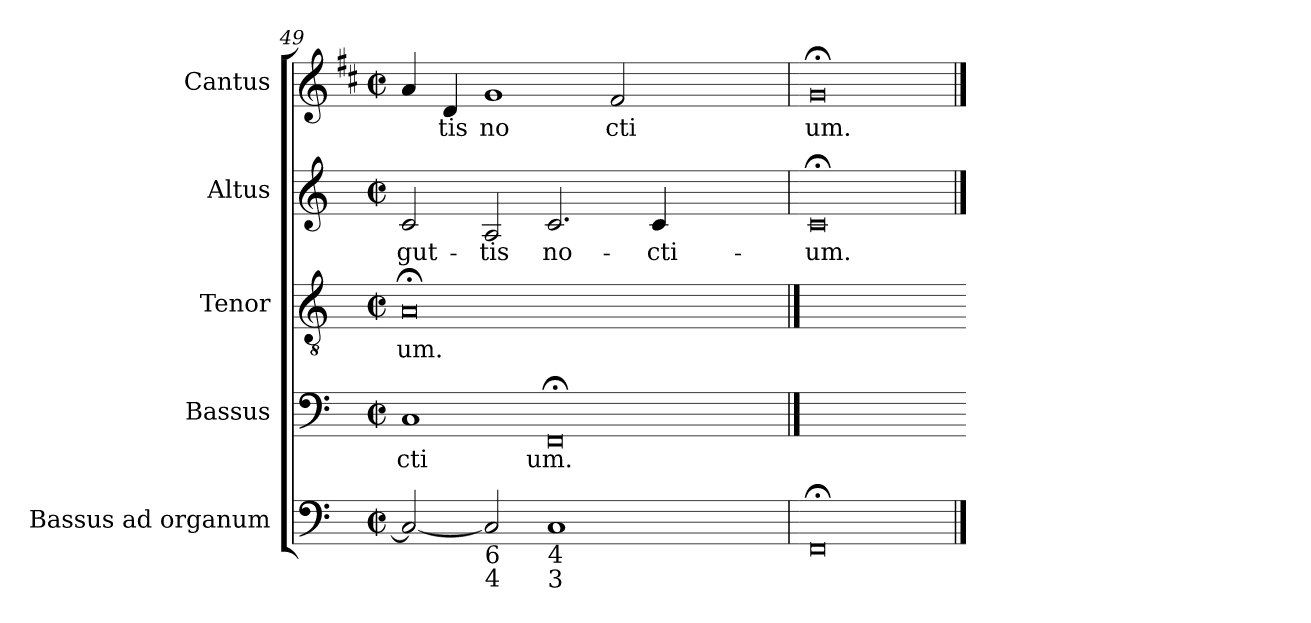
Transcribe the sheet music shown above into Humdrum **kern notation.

**kern	**kern	**text	**kern	**text	**kern	**text	**kern	**text
*part5	*part4	*part4	*part3	*part3	*part2	*part2	*part1	*part1
*staff5	*staff4	*staff4	*staff3	*staff3	*staff2	*staff2	*staff1	*staff1
*I"Bassus ad organum	*I"Bassus	*	*I"Tenor	*	*I"Altus	*	*I"Cantus	*
*I'Bsn	*	*	*	*	*	*	*	*
*clefF4	*clefF4	*	*clefGv2	*	*clefG2	*	*clefG2	*
*	*	*	*	*	*	*	*ITrd1c2	*
*k[]	*k[]	*	*k[]	*	*k[]	*	*k[]	*
*C:	*C:	*	*C:	*	*C:	*	*C:	*
*M4/2	*M4/2	*	*M4/2	*	*M4/2	*	*M4/2	*
*met(c|)	*met(c|)	*	*met(c|)	*	*met(c|)	*	*met(c|)	*
=49A	=49A	=49A	=49A	=49A	=49A	=49A	=49A	=49A
!	!	!LO:LY:b	!	!LO:LY:b	!	!LO:LY:b	!	!
2C_	1C	cti	0A;<	-um.	2c	gut-	4g	.
!	!	!	!	!	!	!	!	!LO:LY:b
.	.	.	.	.	.	.	4c	tis
!LO:TX:b:t=6\n4	!	!	!	!	!	!	!	!
!	!	!	!	!	!	!LO:LY:b	!	!LO:LY:b
2C]	.	.	.	.	2A	-tis	1f	no
!LO:TX:b:t=4	!	!	!	!	!	!	!	!
!LO:TX:b:t=3	!	!	!	!	!	!	!	!
!	!	!LO:LY:b	!	!	!	!LO:LY:b	!	!
1C	0FF;<	um.	.	.	2.c	no-	.	.
!	!	!	!	!	!	!	!	!LO:LY:b
.	.	.	.	.	.	.	2e	cti
!	!	!	!	!	!	!LO:LY:b	!	!
.	.	.	.	.	4c	-cti-	.	.
1ryy	.	.	1ryy	.	1ryy	.	1ryy	.
=50A	==50A	=50A	==50A	=50A	=50A	=50A	=50A	=50A
!	!	!	!	!	!	!LO:LY:b	!	!LO:LY:b
0FF;<	0ryy	.	0ryy	.	0c;<	-um.	0f;<	um.
==	=	==	=	==	==	==	==	==
*-	*-	*-	*-	*-	*-	*-	*-	*-
